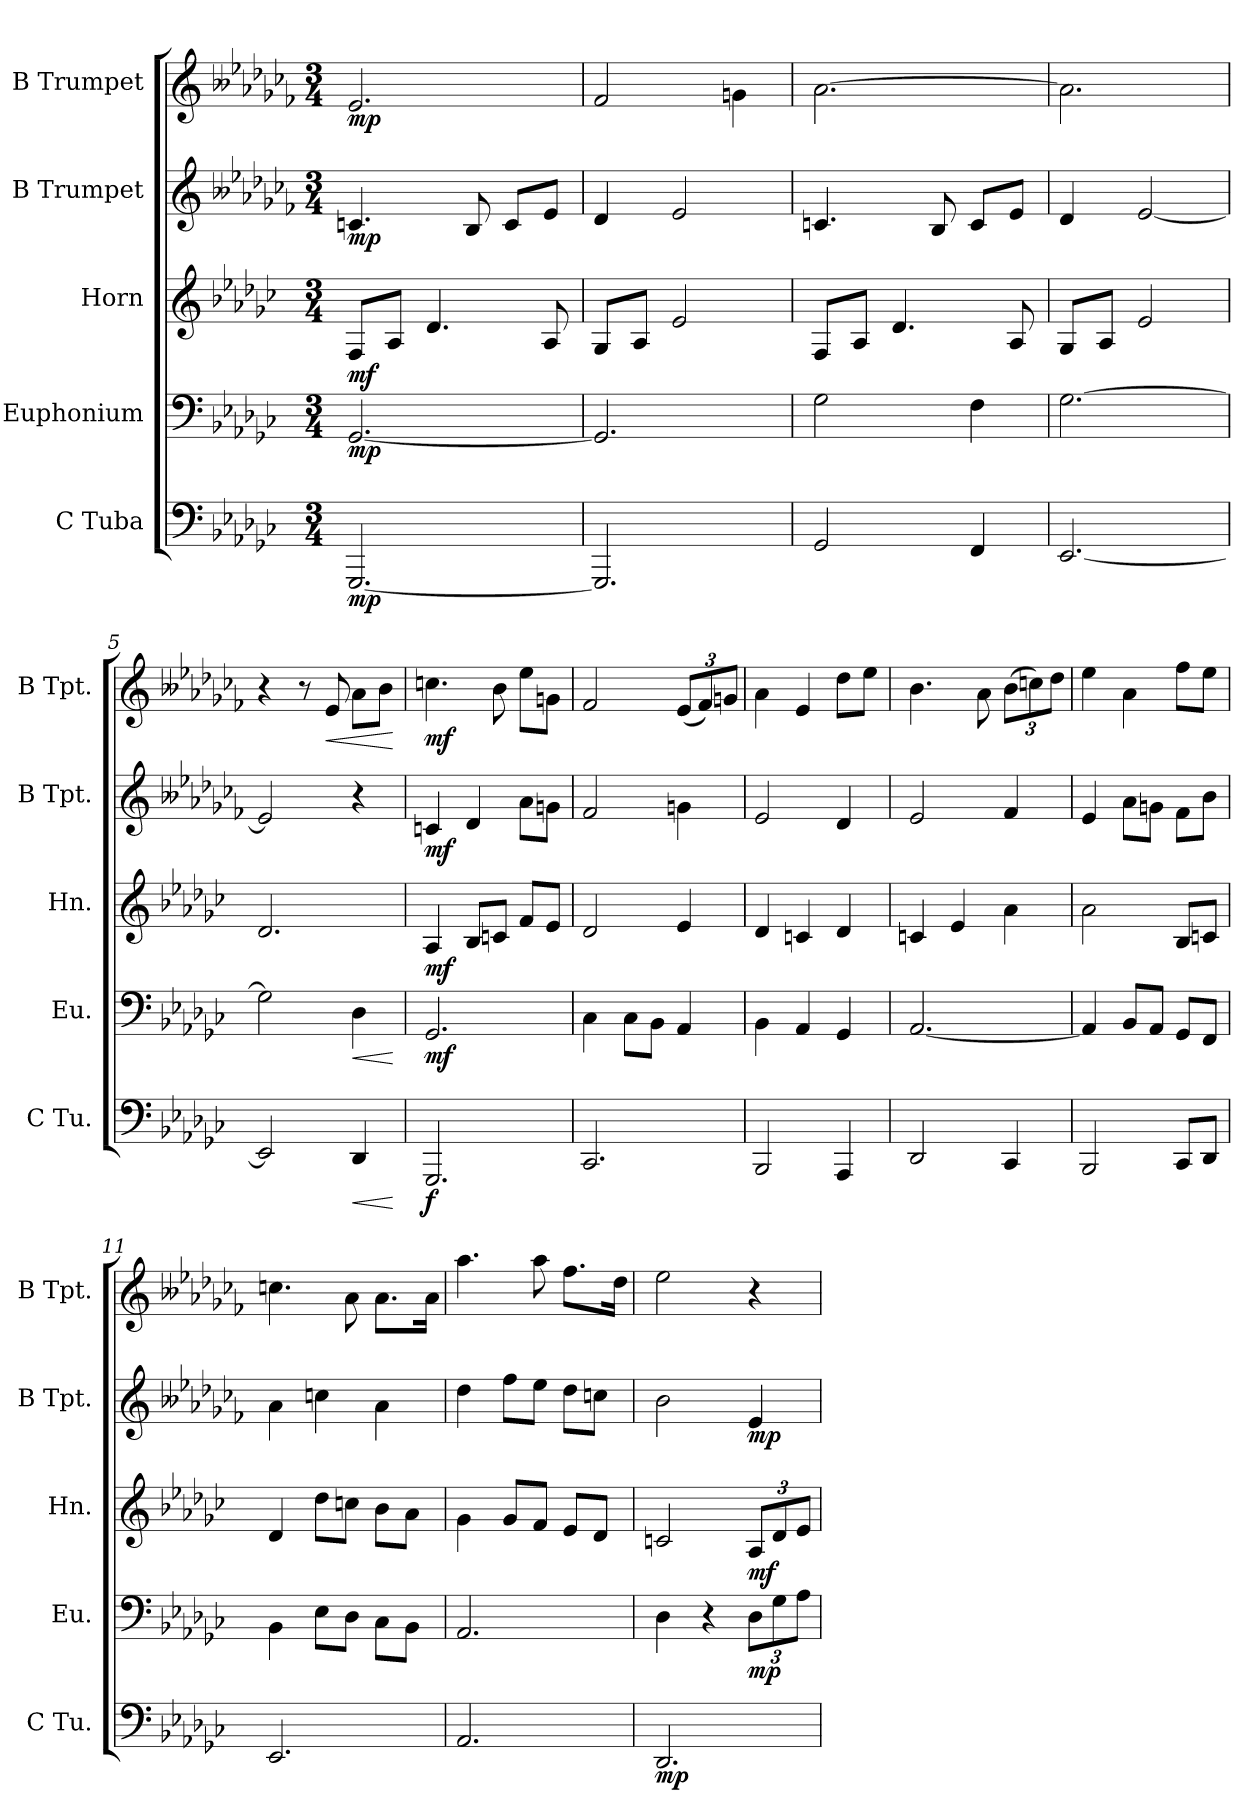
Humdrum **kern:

**kern	**dynam	**kern	**dynam	**kern	**dynam	**kern	**dynam	**kern	**dynam
*part5	*part5	*part4	*part4	*part3	*part3	*part2	*part2	*part1	*part1
*staff5	*staff5	*staff4	*staff4	*staff3	*staff3	*staff2	*staff2	*staff1	*staff1
*I"C Tuba	*	*I"Euphonium	*	*I"Horn	*	*I"B Trumpet	*	*I"B Trumpet	*
*I'C Tu.	*	*I'Eu.	*	*I'Hn.	*	*I'B Tpt.	*	*I'B Tpt.	*
*clefF4	*	*clefF4	*	*clefG2	*	*clefG2	*	*clefG2	*
*	*	*	*	*ITrd4c7	*	*ITrd1c2	*	*ITrd1c2	*
*k[b-e-a-d-g-c-]	*	*k[b-e-a-d-g-c-]	*	*k[b-e-a-d-g-c-f-]	*	*k[b--e-a-d-g-c-f-]	*	*k[b--e-a-d-g-c-f-]	*
*M3/4	*	*M3/4	*	*M3/4	*	*M3/4	*	*M3/4	*
*MM66	*	*MM66	*	*MM66	*	*MM66	*	*MM66	*
=1	=1	=1	=1	=1	=1	=1	=1	=1	=1
!	!LO:DY:b	!	!LO:DY:b	!	!LO:DY:b	!	!LO:DY:b	!	!LO:DY:b
[2.GGG-/	mp	[2.GG-/	mp	8BB-/L	mf	4.B-X/	mp	2.d-/	mp
.	.	.	.	8D-/J	.	.	.	.	.
.	.	.	.	4.G-/	.	.	.	.	.
.	.	.	.	.	.	8A-/	.	.	.
.	.	.	.	.	.	8B-/L	.	.	.
.	.	.	.	8D-/	.	8d-/J	.	.	.
=2	=2	=2	=2	=2	=2	=2	=2	=2	=2
2.GGG-/]	.	2.GG-/]	.	8C-/L	.	4c-/	.	2e-/	.
.	.	.	.	8D-/J	.	.	.	.	.
.	.	.	.	2A-/	.	2d-/	.	.	.
.	.	.	.	.	.	.	.	4fn\	.
=3	=3	=3	=3	=3	=3	=3	=3	=3	=3
2GG-/	.	2G-\	.	8BB-/L	.	4.B-X/	.	[2.g-\	.
.	.	.	.	8D-/J	.	.	.	.	.
.	.	.	.	4.G-/	.	.	.	.	.
.	.	.	.	.	.	8A-/	.	.	.
4FF/	.	4F\	.	.	.	8B-/L	.	.	.
.	.	.	.	8D-/	.	8d-/J	.	.	.
=4	=4	=4	=4	=4	=4	=4	=4	=4	=4
[2.EE-/	.	[2.G-\	.	8C-/L	.	4c-/	.	2.g-\]	.
.	.	.	.	8D-/J	.	.	.	.	.
.	.	.	.	2A-/	.	[2d-/	.	.	.
=5	=5	=5	=5	=5	=5	=5	=5	=5	=5
2EE-/]	.	2G-\]	.	2.G-/	.	2d-/]	.	4r	.
.	.	.	.	.	.	.	.	8r	.
!	!	!	!	!	!	!	!	!	!LO:HP:b
.	.	.	.	.	.	.	.	8d-/	<
!	!LO:HP:b	!	!LO:HP:b	!	!	!	!	!	!
4DD-/	<	4D-\	<	.	.	4r	.	8g-\L	.
.	.	.	.	.	.	.	.	8a-\J	.
.	[	.	[	.	.	.	.	.	[
!!LO:LB:g=z
=6	=6	=6	=6	=6	=6	=6	=6	=6	=6
!	!LO:DY:b	!	!LO:DY:b	!	!LO:DY:b	!	!LO:DY:b	!	!LO:DY:b
2.GGG-/	f	2.GG-/	mf	4D-/	mf	4B-X/	mf	4.b-X\	mf
.	.	.	.	8E-/L	.	4c-/	.	.	.
.	.	.	.	8Fn/J	.	.	.	8a-\	.
.	.	.	.	8B-/L	.	8g-\L	.	8dd-\L	.
.	.	.	.	8A-/J	.	8fn\J	.	8fn\J	.
=7	=7	=7	=7	=7	=7	=7	=7	=7	=7
2.CC-/	.	4C-\	.	2G-/	.	2e-/	.	2e-/	.
.	.	8C-\L	.	.	.	.	.	.	.
.	.	8BB-\J	.	.	.	.	.	.	.
*	*	*	*	*	*	*	*	*Xbrackettup	*
.	.	4AA-/	.	4A-/	.	4fn\	.	(12d-/L	.
.	.	.	.	.	.	.	.	12e-/)	.
.	.	.	.	.	.	.	.	12fn/J	.
=8	=8	=8	=8	=8	=8	=8	=8	=8	=8
2BBB-/	.	4BB-\	.	4G-/	.	2d-/	.	4g-\	.
.	.	4AA-/	.	4Fn/	.	.	.	4d-/	.
4AAA-/	.	4GG-/	.	4G-/	.	4c-/	.	8cc-\L	.
.	.	.	.	.	.	.	.	8dd-\J	.
=9	=9	=9	=9	=9	=9	=9	=9	=9	=9
2DD-/	.	[2.AA-/	.	4Fn/	.	2d-/	.	4.a-\	.
.	.	.	.	4A-/	.	.	.	.	.
.	.	.	.	.	.	.	.	8g-\	.
4CC-/	.	.	.	4d-\	.	4e-/	.	(12a-\L	.
.	.	.	.	.	.	.	.	12b-X\)	.
.	.	.	.	.	.	.	.	12cc-\J	.
=10	=10	=10	=10	=10	=10	=10	=10	=10	=10
2BBB-/	.	4AA-/]	.	2d-\	.	4d-/	.	4dd-\	.
.	.	8BB-/L	.	.	.	8g-\L	.	4g-\	.
.	.	8AA-/J	.	.	.	8fn\J	.	.	.
8CC-/L	.	8GG-/L	.	8E-/L	.	8e-\L	.	8ee-\L	.
8DD-/J	.	8FF/J	.	8Fn/J	.	8a-\J	.	8dd-\J	.
!!LO:PB:g=z
=11	=11	=11	=11	=11	=11	=11	=11	=11	=11
2.EE-/	.	4BB-\	.	4G-/	.	4g-\	.	4.b-X\	.
.	.	8E-\L	.	8g-\L	.	4b-X\	.	.	.
.	.	8D-\J	.	8fn\J	.	.	.	8g-\	.
.	.	8C-\L	.	8e-\L	.	4g-\	.	8.g-\L	.
.	.	8BB-\J	.	8d-\J	.	.	.	.	.
.	.	.	.	.	.	.	.	16g-\Jk	.
=12	=12	=12	=12	=12	=12	=12	=12	=12	=12
2.AA-/	.	2.AA-/	.	4c-\	.	4cc-\	.	4.gg-\	.
.	.	.	.	8c-/L	.	8ee-\L	.	.	.
.	.	.	.	8B-/J	.	8dd-\J	.	8gg-\	.
.	.	.	.	8A-/L	.	8cc-\L	.	8.ee-\L	.
.	.	.	.	8G-/J	.	8b-X\J	.	.	.
.	.	.	.	.	.	.	.	16cc-\Jk	.
=13	=13	=13	=13	=13	=13	=13	=13	=13	=13
!	!LO:DY:b	!	!	!	!	!	!	!	!
2.DD-/	mp	4D-\	.	2Fn/	.	2a-\	.	2dd-\	.
.	.	4r	.	.	.	.	.	.	.
*	*	*Xbrackettup	*	*Xbrackettup	*	*	*	*	*
!	!	!	!LO:DY:b	!	!LO:DY:b	!	!LO:DY:b	!	!
.	.	12D-\L	mp	12D-/L	mf	4d-/	mp	4r	.
.	.	12G-\	.	12G-/	.	.	.	.	.
.	.	12A-\J	.	12A-/J	.	.	.	.	.
=	=	=	=	=	=	=	=	=	=
*-	*-	*-	*-	*-	*-	*-	*-	*-	*-
